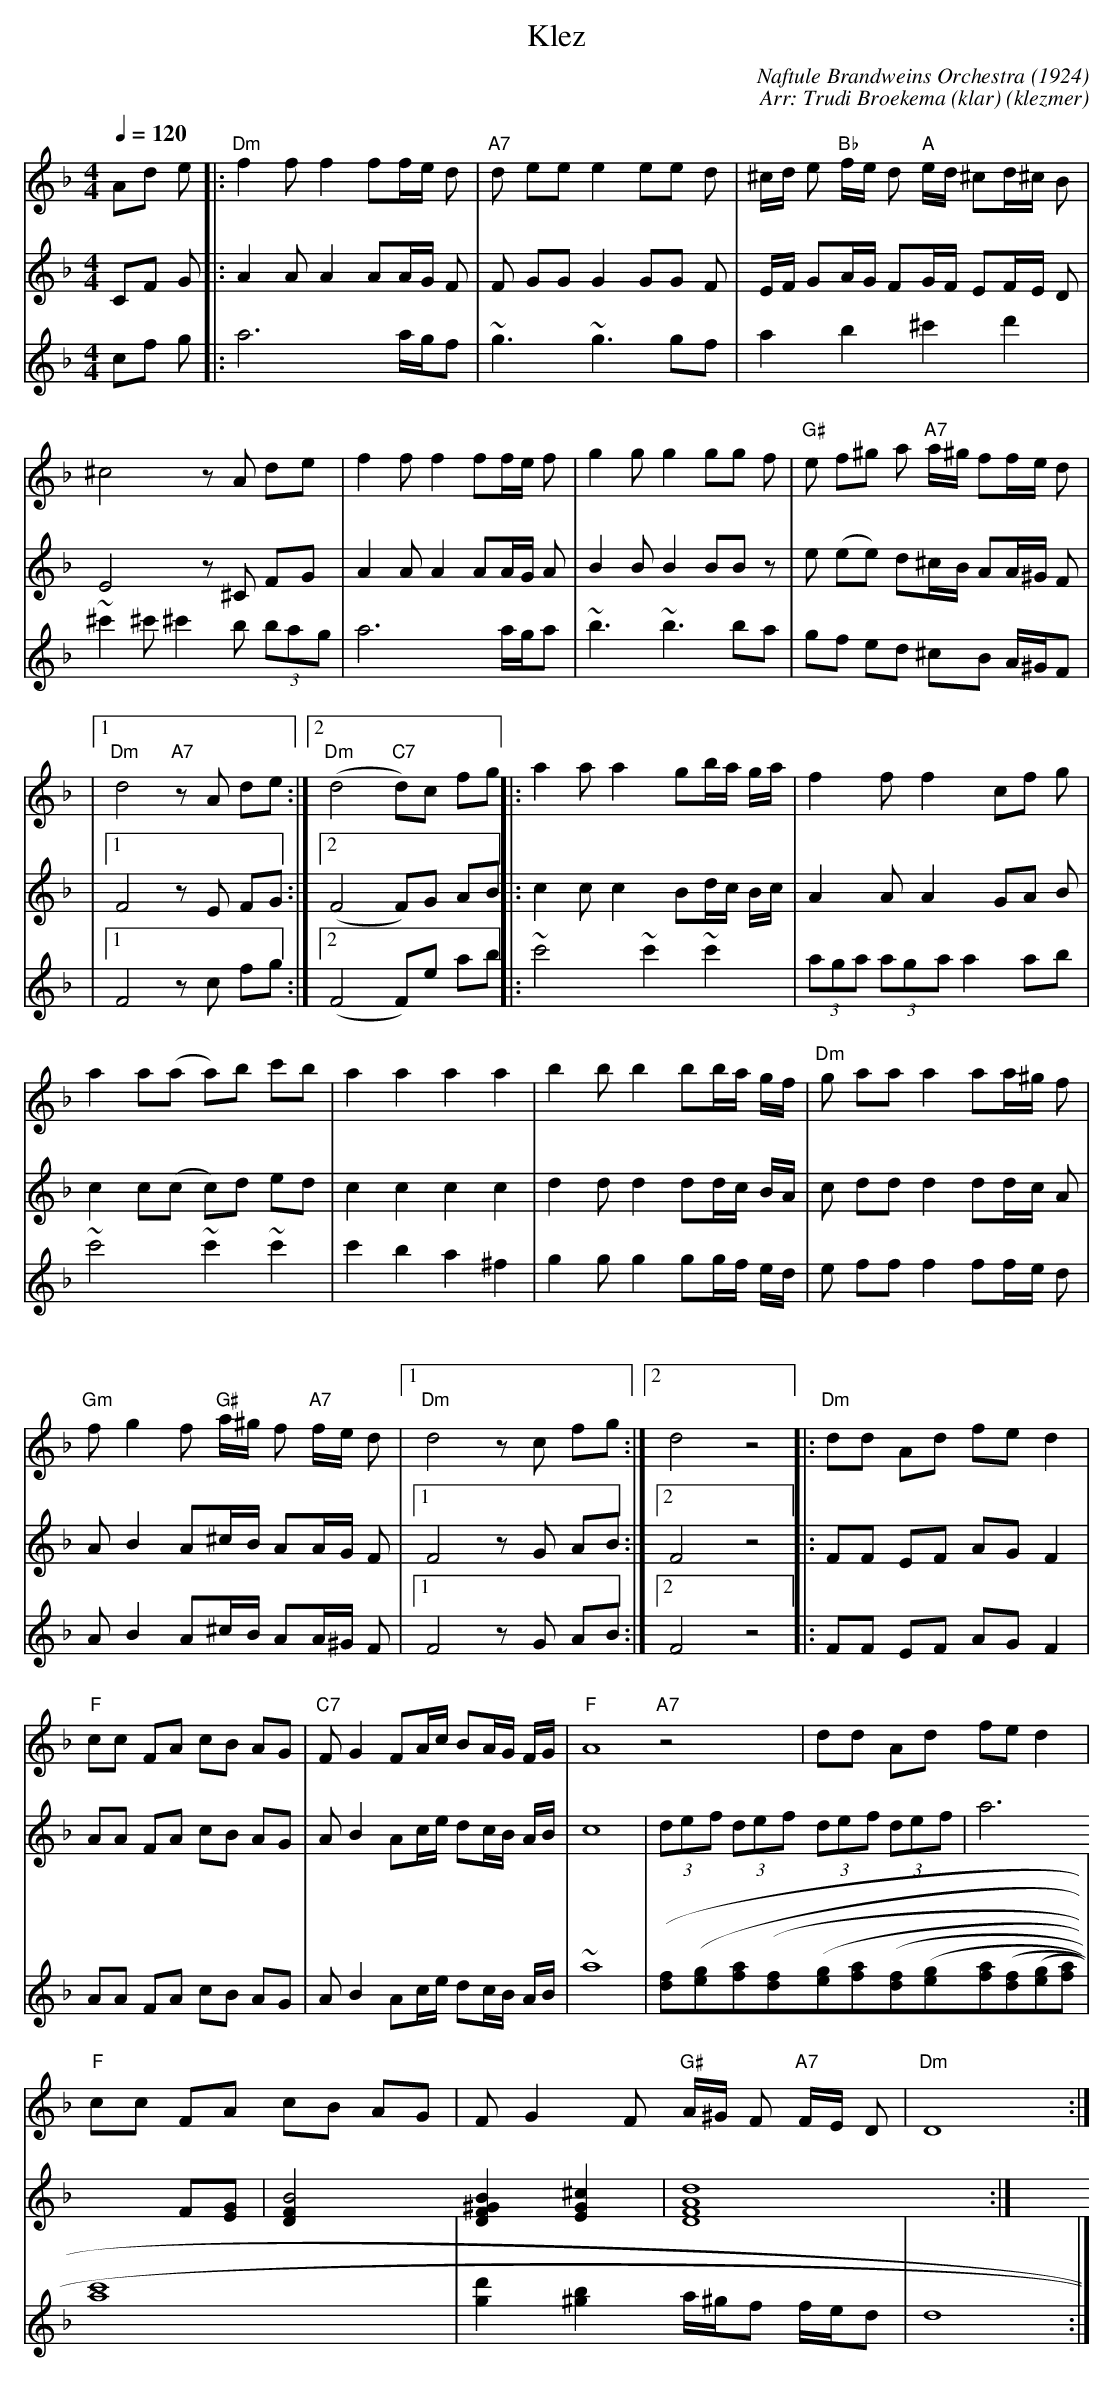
X:1
T:Klez
O:klezmer
C:Naftule Brandweins Orchestra (1924)
C:Arr: Trudi Broekema (klar)
M:4/4
L:1/8
Q:1/4=120
K:Dm
V:1
Ad e |:"Dm" f2 ff2 ff/e/ d|"A7" d ee e2 ee d|^c/d/ e"Bb" f/e/ d"A" e/d/ ^cd/^c/ B|
^c4 zA de |f2 ff2 ff/e/ f|g2 gg2 gg f|"G#" e f^g a"A7" a/^g/ ff/e/ d|
|1 "Dm" d4 "A7" zA de :|2 "Dm" (d4 "C7" d)c fg ||  |:a2 aa2 gb/a/ g/a/|f2 ff2 cf g|
a2 a(a a)b c'b |a2 a2 a2 a2 |b2 bb2 bb/a/ g/f/|"Dm" g aa a2 aa/^g/ f|
"Gm" f g2 f"G#" a/^g/ f"A7" f/e/ d|1 "Dm" d4 zc fg :|2 d4 z4 ||  |:"Dm" dd Ad fe d2 |
"F" cc FA cB AG |"C7" FG2 FA/c/ BA/G/ F/G/|"F" [z4A8]"A7" z4 |dd Ad fe d2 |
"F" cc FA cB AG |FG2 F"G#" A/^G/ F"A7" F/E/ D|"Dm" D8 :|
V:2          %acc.2e stem
CF G |:A2 AA2 AA/G/ F|F GG G2 GG F|E/F/ GA/G/ FG/F/ EF/E/ D|
E4 z^C FG |A2 AA2 AA/G/ A|B2 BB2 BB z|e (ee) d^c/B/ AA/^G/ F|
|1 F4 zE FG :|2 (F4 F)G AB ||  |:c2 cc2 Bd/c/ B/c/|A2 AA2 GA B|
c2 c(c c)d ed |c2 c2 c2 c2 |d2 dd2 dd/c/ B/A/|c dd d2 dd/c/ A|
A B2 A^c/B/ AA/G/ F|1 F4 zG AB :|2 F4 z4 ||  |:FF EF AG F2 |
AA FA cB AG |AB2 Ac/e/ dc/B/ A/B/|c8 | (3def  (3def  (3def  (3def |
a6 F[GE]|[B4D2 F2][^G2B2 F2 D2][G2^c2 E2]|[F8d8 D8 A8]:|
V:3          %klar. 2e stem
cf g |:a6 a/g/f |~g3 ~g3 gf |a2 b2 ^c'2 d'2 |
~^c'2 ^c'^c'2 b (3bag |a6 a/g/a |~b3 ~b3 ba |gf ed ^cB A/^G/F |
|1 F4 zc fg :|2 (F4 F)e ab ||  |:~c'4 ~c'2 ~c'2 | (3aga  (3aga a2 ab |
~c'4 ~c'2 ~c'2 |c'2 b2 a2 ^f2 |g2 gg2 gg/f/ e/d/|e ff f2 ff/e/ d|
A B2 A^c/B/ AA/^G/ F|1 F4 zG AB :|2 F4 z4 ||  |:FF EF AG F2 |
AA FA cB AG |AB2 Ac/e/ dc/B/ A/B/|~a8 |[(3df][e(3g][fa][(3df][e(3g][fa][(3df][e(3g][fa][(3df][e(3g][fa]|
[~a8c'8]|[g2d'2][^g2b2]a/^g/f f/e/d |d8 :|
